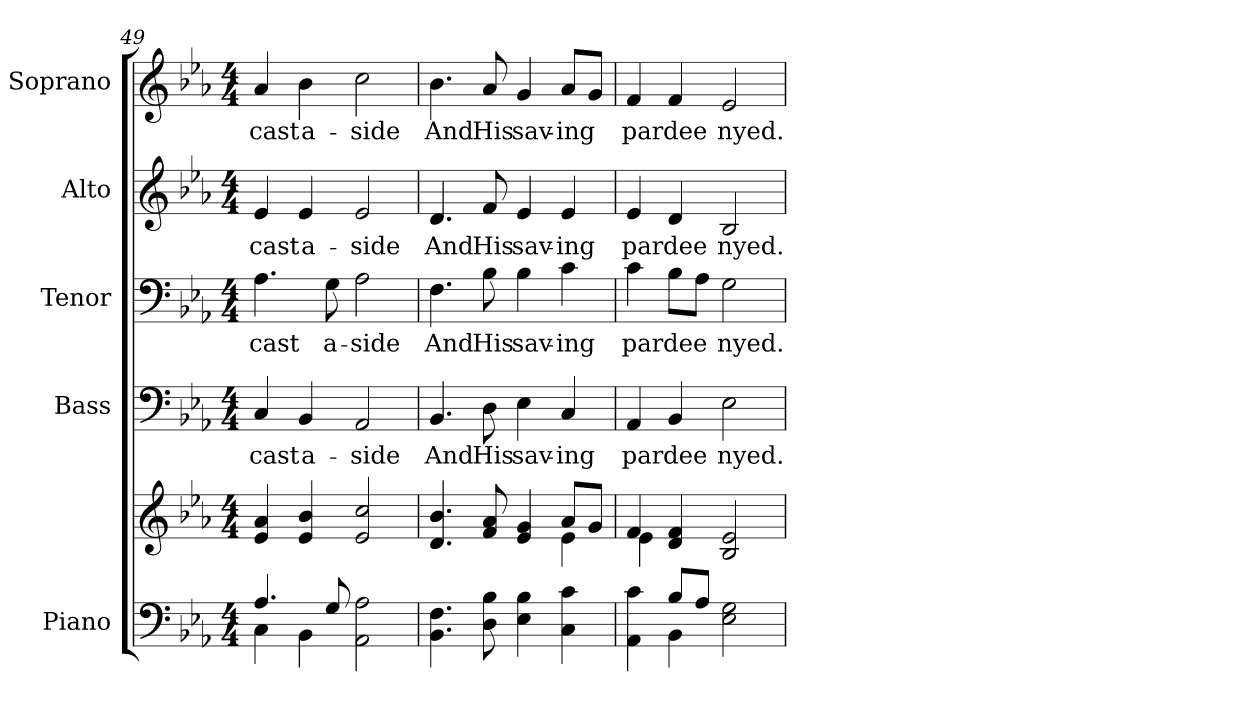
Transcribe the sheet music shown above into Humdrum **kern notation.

**kern	**kern	**kern	**text	**kern	**text	**kern	**text	**kern	**text
*part5	*part5	*part4	*part4	*part3	*part3	*part2	*part2	*part1	*part1
*staff6	*staff5	*staff4	*staff4	*staff3	*staff3	*staff2	*staff2	*staff1	*staff1
*I"Piano	*	*I"Bass	*	*I"Tenor	*	*I"Alto	*	*I"Soprano	*
*I'Pno.	*	*I'B.	*	*I'T.	*	*I'A.	*	*I'S.	*
!!LO:LB:g=z
*clefF4	*clefG2	*clefF4	*	*clefF4	*	*clefG2	*	*clefG2	*
*k[b-e-a-]	*k[b-e-a-]	*k[b-e-a-]	*	*k[b-e-a-]	*	*k[b-e-a-]	*	*k[b-e-a-]	*
*E-:	*E-:	*E-:	*	*E-:	*	*E-:	*	*E-:	*
*M4/4	*M4/4	*M4/4	*	*M4/4	*	*M4/4	*	*M4/4	*
=49	=49	=49	=49	=49	=49	=49	=49	=49	=49
*^	*	*	*	*	*	*	*	*	*
!	!	!	!	!LO:LY:b:color=#000000	!	!	!	!	!	!
!	!	!	!	!	!	!LO:LY:b:color=#000000	!	!	!	!
!	!	!	!	!	!	!	!	!LO:LY:b:color=#000000	!	!
!	!	!	!	!	!	!	!	!	!	!LO:LY:b:color=#000000
4.A-i/	4Ci\	4e-i/ 4a-i	4Ci/	cast	4.A-i\	cast	4e-i/	cast	4a-i/	cast
!	!	!	!	!LO:LY:b:color=#000000	!	!	!	!	!	!
!	!	!	!	!	!	!	!	!LO:LY:b:color=#000000	!	!
!	!	!	!	!	!	!	!	!	!	!LO:LY:b:color=#000000
.	4BB-i\	4e-i/ 4b-i	4BB-i/	a-	.	.	4e-i/	a-	4b-i\	a-
!	!	!	!	!	!	!LO:LY:b:color=#000000	!	!	!	!
8Gi/	.	.	.	.	8Gi\	a-	.	.	.	.
!	!	!	!	!LO:LY:b:color=#000000	!	!	!	!	!	!
!	!	!	!	!	!	!LO:LY:b:color=#000000	!	!	!	!
!	!	!	!	!	!	!	!	!LO:LY:b:color=#000000	!	!
!	!	!	!	!	!	!	!	!	!	!LO:LY:b:color=#000000
2AA-i\ 2A-i	2ryy	2e-i/ 2cci	2AA-i/	-side	2A-i\	-side	2e-i/	-side	2cci\	-side
*v	*v	*	*	*	*	*	*	*	*	*
=50	=50	=50	=50	=50	=50	=50	=50	=50	=50
*	*^	*	*	*	*	*	*	*	*
*^	*	*	*	*	*	*	*	*	*	*
!	!	!	!	!	!LO:LY:b:color=#000000	!	!	!	!	!	!
*v	*v	*	*	*	*	*	*	*	*	*	*
*^	*	*	*	*	*	*	*	*	*	*
!	!	!	!	!	!	!	!LO:LY:b:color=#000000	!	!	!	!
*v	*v	*	*	*	*	*	*	*	*	*	*
*^	*	*	*	*	*	*	*	*	*	*
!	!	!	!	!	!	!	!	!	!LO:LY:b:color=#000000	!	!
*v	*v	*	*	*	*	*	*	*	*	*	*
*^	*	*	*	*	*	*	*	*	*	*
!	!	!	!	!	!	!	!	!	!	!	!LO:LY:b:color=#000000
*v	*v	*	*	*	*	*	*	*	*	*	*
4.BB-i\ 4.Fi	4.di/ 4.b-i	2ryy	4.BB-i/	And	4.Fi\	And	4.di/	And	4.b-i\	And
!	!	!	!	!LO:LY:b:color=#000000	!	!	!	!	!	!
!	!	!	!	!	!	!LO:LY:b:color=#000000	!	!	!	!
!	!	!	!	!	!	!	!	!LO:LY:b:color=#000000	!	!
!	!	!	!	!	!	!	!	!	!	!LO:LY:b:color=#000000
8Di\ 8B-i	8fi/ 8a-i	.	8Di\	His	8B-i\	His	8fi/	His	8a-i/	His
!	!	!	!	!LO:LY:b:color=#000000	!	!	!	!	!	!
!	!	!	!	!	!	!LO:LY:b:color=#000000	!	!	!	!
!	!	!	!	!	!	!	!	!LO:LY:b:color=#000000	!	!
!	!	!	!	!	!	!	!	!	!	!LO:LY:b:color=#000000
4E-i\ 4B-i	4e-i/ 4gi	4ryy	4E-i\	sav-	4B-i\	sav-	4e-i/	sav-	4gi/	sav-
!	!	!	!	!LO:LY:b:color=#000000	!	!	!	!	!	!
!	!	!	!	!	!	!LO:LY:b:color=#000000	!	!	!	!
!	!	!	!	!	!	!	!	!LO:LY:b:color=#000000	!	!
!	!	!	!	!	!	!	!	!	!	!LO:LY:b:color=#000000
4Ci\ 4ci	8a-i/L	4e-i\	4Ci/	-ing	4ci\	-ing	4e-i/	-ing	8a-i/L	-ing
.	8gi/J	.	.	.	.	.	.	.	8gi/J	.
=51	=51	=51	=51	=51	=51	=51	=51	=51	=51	=51
*^	*	*	*	*	*	*	*	*	*	*
!	!	!	!	!	!LO:LY:b:color=#000000	!	!	!	!	!	!
!	!	!	!	!	!	!	!LO:LY:b:color=#000000	!	!	!	!
!	!	!	!	!	!	!	!	!	!LO:LY:b:color=#000000	!	!
!	!	!	!	!	!	!	!	!	!	!	!LO:LY:b:color=#000000
4AA-i\ 4ci	4ryy	4fi/	4e-i\	4AA-i/	par	4ci\	par	4e-i/	par	4fi/	par
!	!	!	!	!	!LO:LY:b:color=#000000	!	!	!	!	!	!
!	!	!	!	!	!	!	!LO:LY:b:color=#000000	!	!	!	!
!	!	!	!	!	!	!	!	!	!LO:LY:b:color=#000000	!	!
!	!	!	!	!	!	!	!	!	!	!	!LO:LY:b:color=#000000
8B-i/L	4BB-i\	4di/ 4fi	4ryy	4BB-i/	dee	8B-i\L	dee	4di/	dee	4fi/	dee
8A-i/J	.	.	.	.	.	8A-i\J	.	.	.	.	.
!	!	!	!	!	!LO:LY:b:color=#000000	!	!	!	!	!	!
!	!	!	!	!	!	!	!LO:LY:b:color=#000000	!	!	!	!
!	!	!	!	!	!	!	!	!	!LO:LY:b:color=#000000	!	!
!	!	!	!	!	!	!	!	!	!	!	!LO:LY:b:color=#000000
2E-i\ 2Gi	2ryy	2B-i/ 2e-i	2ryy	2E-i\	nyed.	2Gi\	nyed.	2B-i/	nyed.	2e-i/	nyed.
*v	*v	*	*	*	*	*	*	*	*	*	*
*	*v	*v	*	*	*	*	*	*	*	*
=	=	=	=	=	=	=	=	=	=
*-	*-	*-	*-	*-	*-	*-	*-	*-	*-
